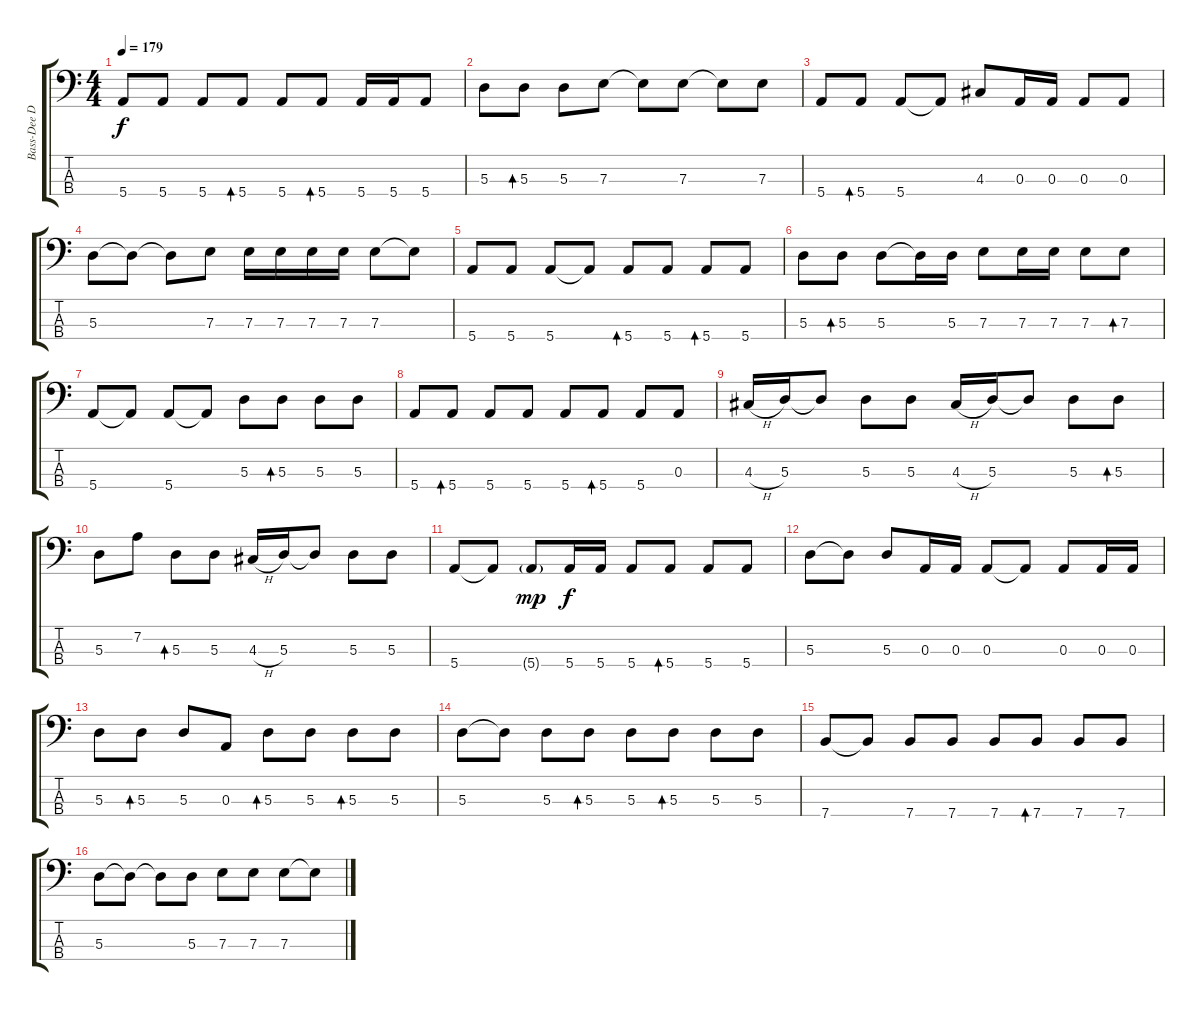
\track ("Bass-Dee Dee Ramone" "Bass-Dee D") {instrument electricbasspick}
\staff {score tabs}
\tuning (G2 D2 A1 E1) {hide}
\ts (4 4)
\tempo 179
\clef f4
\ks c
5.4.8{dy f} 5.4.8 5.4.8 5.4.8{bd 240} 5.4.8 5.4.8{bd 240} 5.4.16 5.4.16 5.4.8 |
5.3.8 5.3.8{bd 240} 5.3.8 7.3.8 7.3{t}.8 7.3.8 7.3{t}.8 7.3.8 |
5.4.8 5.4.8{bd 240} 5.4.8 5.4{t}.8 4.3.8 0.3.16 0.3.16 0.3.8 0.3.8 |
5.3.8 5.3{t}.8 5.3{t}.8 7.3.8 7.3.16 7.3.16 7.3.16 7.3.16 7.3.8 7.3{t}.8 |
5.4.8 5.4.8 5.4.8 5.4{t}.8 5.4.8{bd 240} 5.4.8 5.4.8{bd 240} 5.4.8 |
5.3.8 5.3.8{bd 240} 5.3.8 5.3{t}.16 5.3.16 7.3.8 7.3.16 7.3.16 7.3.8 7.3.8{bd 240} |
5.4.8 5.4{t}.8 5.4.8 5.4{t}.8 5.3.8 5.3.8{bd 240} 5.3.8 5.3.8 |
5.4.8 5.4.8{bd 240} 5.4.8 5.4.8 5.4.8 5.4.8{bd 240} 5.4.8 0.3.8 |
4.3{h}.16 5.3.16 5.3{t}.8 5.3.8 5.3.8 4.3{h}.16 5.3.16 5.3{t}.8 5.3.8 5.3.8{bd 240} |
5.3.8 7.2.8 5.3.8{bd 240} 5.3.8 4.3{h}.16 5.3.16 5.3{t}.8 5.3.8 5.3.8 |
5.4.8 5.4{t}.8 5.4{g}.8{dy mp} 5.4.16{dy f} 5.4.16 5.4.8 5.4.8{bd 240} 5.4.8 5.4.8 |
5.3.8 5.3{t}.8 5.3.8 0.3.16 0.3.16 0.3.8 0.3{t}.8 0.3.8 0.3.16 0.3.16 |
5.3.8 5.3.8{bd 240} 5.3.8 0.3.8 5.3.8{bd 240} 5.3.8 5.3.8{bd 240} 5.3.8 |
5.3.8 5.3{t}.8 5.3.8 5.3.8{bd 240} 5.3.8 5.3.8{bd 240} 5.3.8 5.3.8 |
7.4.8 7.4{t}.8 7.4.8 7.4.8 7.4.8 7.4.8{bd 240} 7.4.8 7.4.8 |
5.3.8 5.3{t}.8 5.3{t}.8 5.3.8 7.3.8 7.3.8 7.3.8 7.3{t}.8
